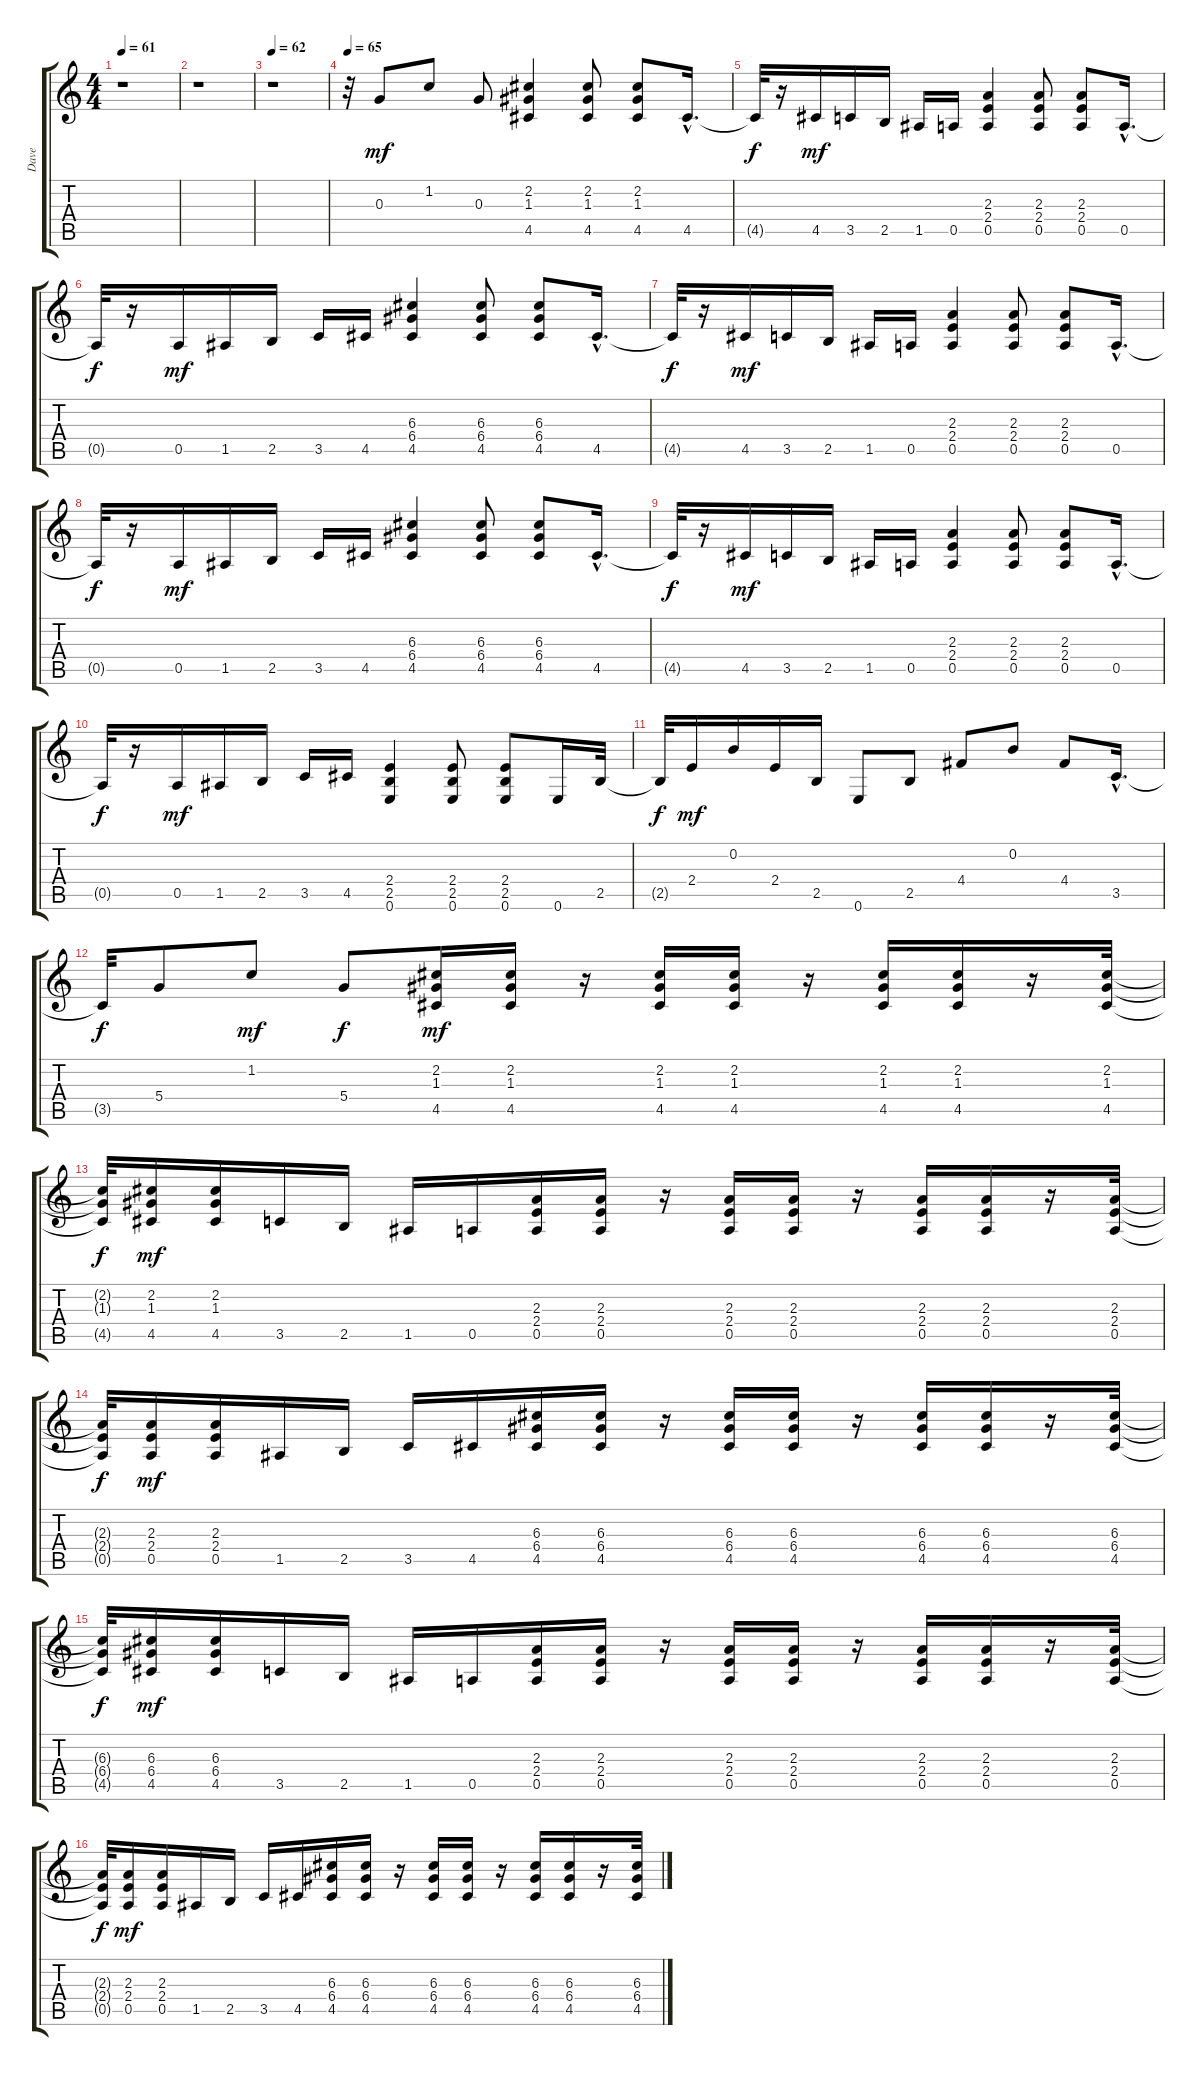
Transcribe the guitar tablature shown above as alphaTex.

\track ("Dave" "Dave") {instrument electricguitarjazz}
\staff {score tabs}
\tuning (E4 B3 G3 D3 A2 E2) {hide}
\ts (4 4)
\tempo 61
\clef g2
\ks c
r.1{dy f} |
r.1 |
\tempo 62
r.1 |
\tempo 65
r.32 0.3.8{dy mf instrument distortionguitar} 1.2.8 0.3.8 (2.2 1.3 4.5).4 (2.2 1.3 4.5).8 (2.2 1.3 4.5).8 4.5{hac}.16{d} |
4.5{t}.32{dy f} r.16 4.5.16{dy mf} 3.5.16 2.5.16 1.5.16 0.5.16 (2.3 2.4 0.5).4 (2.3 2.4 0.5).8 (2.3 2.4 0.5).8 0.5{hac}.16{d} |
0.5{t}.32{dy f} r.16 0.5.16{dy mf} 1.5.16 2.5.16 3.5.16 4.5.16 (6.3 6.4 4.5).4 (6.3 6.4 4.5).8 (6.3 6.4 4.5).8 4.5{hac}.16{d} |
4.5{t}.32{dy f} r.16 4.5.16{dy mf} 3.5.16 2.5.16 1.5.16 0.5.16 (2.3 2.4 0.5).4 (2.3 2.4 0.5).8 (2.3 2.4 0.5).8 0.5{hac}.16{d} |
0.5{t}.32{dy f} r.16 0.5.16{dy mf} 1.5.16 2.5.16 3.5.16 4.5.16 (6.3 6.4 4.5).4 (6.3 6.4 4.5).8 (6.3 6.4 4.5).8 4.5{hac}.16{d} |
4.5{t}.32{dy f} r.16 4.5.16{dy mf} 3.5.16 2.5.16 1.5.16 0.5.16 (2.3 2.4 0.5).4 (2.3 2.4 0.5).8 (2.3 2.4 0.5).8 0.5{hac}.16{d} |
0.5{t}.32{dy f} r.16 0.5.16{dy mf} 1.5.16 2.5.16 3.5.16 4.5.16 (2.4 2.5 0.6).4 (2.4 2.5 0.6).8 (2.4 2.5 0.6).8 0.6.16 2.5.32 |
2.5{t}.32{dy f} 2.4.16{dy mf} 0.2.16 2.4.16 2.5.16 0.6.8 2.5.8 4.4.8 0.2.8 4.4.8 3.5{hac}.16{d} |
3.5{t}.32{dy f} 5.4.8 1.2.8{dy mf} 5.4.8{dy f} (2.2 1.3 4.5).16{dy mf} (2.2 1.3 4.5).16 r.16 (2.2 1.3 4.5).16 (2.2 1.3 4.5).16 r.16 (2.2 1.3 4.5).16 (2.2 1.3 4.5).16 r.16 (2.2 1.3 4.5).32 |
(2.2{t} 1.3{t} 4.5{t}).32{dy f} (2.2 1.3 4.5).16{dy mf} (2.2 1.3 4.5).16 3.5.16 2.5.16 1.5.16 0.5.16 (2.3 2.4 0.5).16 (2.3 2.4 0.5).16 r.16 (2.3 2.4 0.5).16 (2.3 2.4 0.5).16 r.16 (2.3 2.4 0.5).16 (2.3 2.4 0.5).16 r.16 (2.3 2.4 0.5).32 |
(2.3{t} 2.4{t} 0.5{t}).32{dy f} (2.3 2.4 0.5).16{dy mf} (2.3 2.4 0.5).16 1.5.16 2.5.16 3.5.16 4.5.16 (6.3 6.4 4.5).16 (6.3 6.4 4.5).16 r.16 (6.3 6.4 4.5).16 (6.3 6.4 4.5).16 r.16 (6.3 6.4 4.5).16 (6.3 6.4 4.5).16 r.16 (6.3 6.4 4.5).32 |
(6.3{t} 6.4{t} 4.5{t}).32{dy f} (6.3 6.4 4.5).16{dy mf} (6.3 6.4 4.5).16 3.5.16 2.5.16 1.5.16 0.5.16 (2.3 2.4 0.5).16 (2.3 2.4 0.5).16 r.16 (2.3 2.4 0.5).16 (2.3 2.4 0.5).16 r.16 (2.3 2.4 0.5).16 (2.3 2.4 0.5).16 r.16 (2.3 2.4 0.5).32 |
(2.3{t} 2.4{t} 0.5{t}).32{dy f} (2.3 2.4 0.5).16{dy mf} (2.3 2.4 0.5).16 1.5.16 2.5.16 3.5.16 4.5.16 (6.3 6.4 4.5).16 (6.3 6.4 4.5).16 r.16 (6.3 6.4 4.5).16 (6.3 6.4 4.5).16 r.16 (6.3 6.4 4.5).16 (6.3 6.4 4.5).16 r.16 (6.3 6.4 4.5).32
